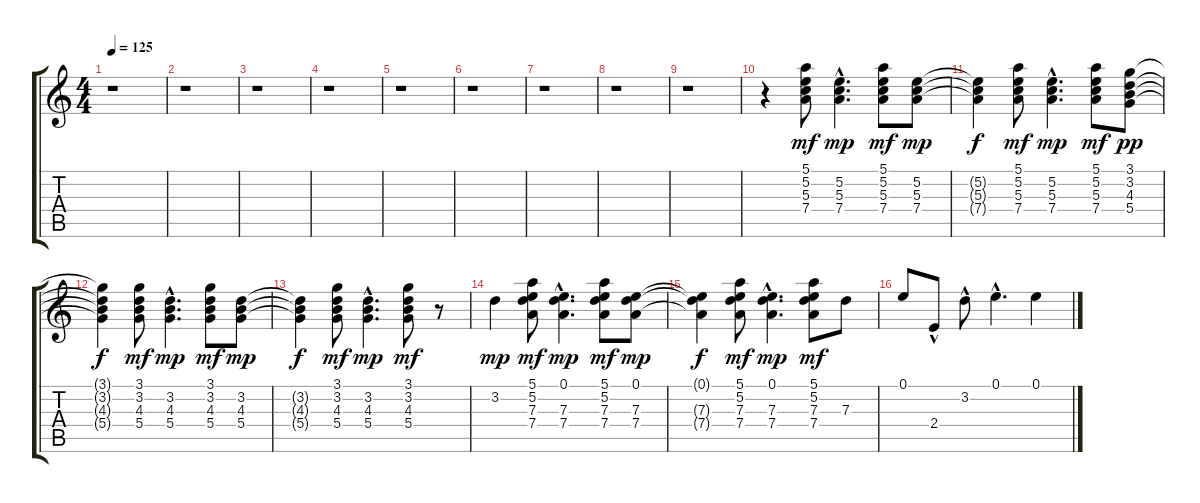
\track "" {instrument electricguitarclean}
\staff {score tabs}
\tuning (E4 B3 G3 D3 A2 E2) {hide}
\ts (4 4)
\tempo 125
\clef g2
\ks c
r.1{dy f} |
r.1 |
r.1 |
r.1 |
r.1 |
r.1 |
r.1 |
r.1 |
r.1 |
r.4 (5.1 5.2 5.3 7.4).8{dy mf} (5.2{hac} 5.3{hac} 7.4{hac}).4{d dy mp} (5.1 5.2 5.3 7.4).8{dy mf} (5.2 5.3 7.4).8{dy mp} |
(5.2{t} 5.3{t} 7.4{t}).4{dy f} (5.1 5.2 5.3 7.4).8{dy mf} (5.2{hac} 5.3{hac} 7.4{hac}).4{d dy mp} (5.1 5.2 5.3 7.4).8{dy mf} (3.1 3.2 4.3 5.4).8{dy pp} |
(3.1{t} 3.2{t} 4.3{t} 5.4{t}).4{dy f} (3.1 3.2 4.3 5.4).8{dy mf} (3.2{hac} 4.3{hac} 5.4{hac}).4{d dy mp} (3.1 3.2 4.3 5.4).8{dy mf} (3.2 4.3 5.4).8{dy mp} |
(3.2{t} 4.3{t} 5.4{t}).4{dy f} (3.1 3.2 4.3 5.4).8{dy mf} (3.2{hac} 4.3{hac} 5.4{hac}).4{d dy mp} (3.1 3.2 4.3 5.4).8{dy mf} r.8 |
3.2.4{dy mp} (5.1 5.2 7.3 7.4).8{dy mf} (0.1{hac} 7.3{hac} 7.4{hac}).4{d dy mp} (5.1 5.2 7.3 7.4).8{dy mf} (0.1 7.3 7.4).8{dy mp} |
(0.1{t} 7.3{t} 7.4{t}).4{dy f} (5.1 5.2 7.3 7.4).8{dy mf} (0.1{hac} 7.3{hac} 7.4{hac}).4{d dy mp} (5.1 5.2 7.3 7.4).8{dy mf} 7.3.8 |
0.1.8 2.4{hac}.8 3.2{hac}.8 0.1{hac}.4{d} 0.1.4
